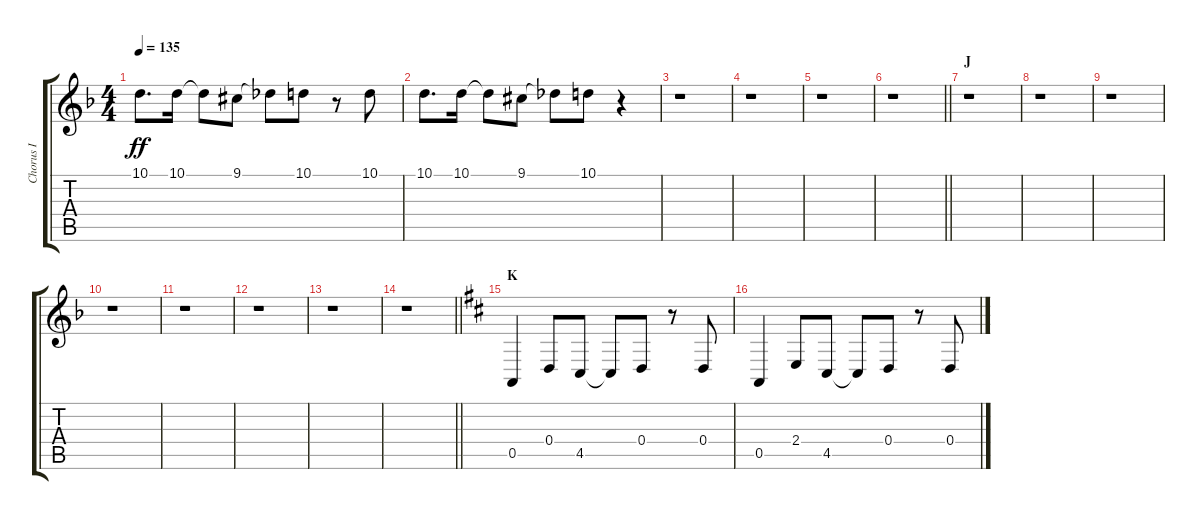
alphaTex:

\track ("Chorus I" "Chorus I") {instrument voiceoohs}
\staff {score tabs}
\tuning (E4 B3 G3 D3 A2 E2) {hide}
\ts (4 4)
\tempo 135
\clef g2
\ks f
10.1.8{d dy ff} 10.1.16 10.1{t}.8 9.1{acc #}.8 9.1{t}.8 10.1.8 r.8 10.1.8 |
10.1.8{d} 10.1.16 10.1{t}.8 9.1{acc #}.8 9.1{t}.8 10.1.8 r.4 |
r.1 |
r.1 |
r.1 |
\barLineRight lightlight
r.1 |
\section ("" "J")
r.1 |
r.1 |
r.1 |
r.1 |
r.1 |
r.1 |
r.1 |
\barLineRight lightlight
r.1 |
\section ("" "K")
\ks d
0.5.4 0.4.8 4.5.8 4.5{t}.8 0.4.8 r.8 0.4.8 |
0.5.4 2.4.8 4.5.8 4.5{t}.8 0.4.8 r.8 0.4.8
